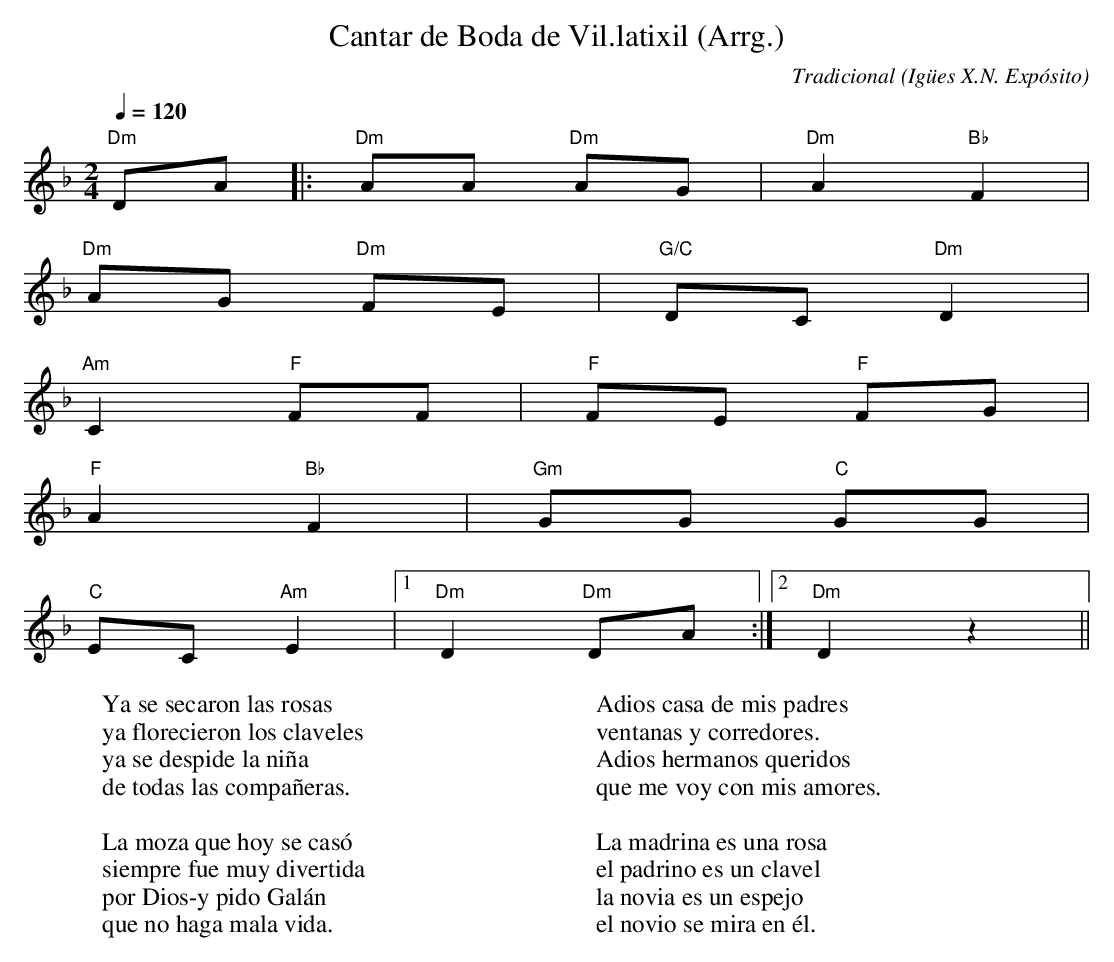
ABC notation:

X:1
T:Cantar de Boda de Vil.latixil (Arrg.)
C:Tradicional (Igües X.N. Expósito)
M:2/4
L:1/8
Q:1/4=120
W:Ya se secaron las rosas
W:ya florecieron los claveles
W:ya se despide la niña
W:de todas las compañeras.
W:
W:La moza que hoy se casó
W:siempre fue muy divertida
W:por Dios-y pido Galán
W:que no haga mala vida.
W:
W:Adios casa de mis padres
W:ventanas y corredores.
W:Adios hermanos queridos
W:que me voy con mis amores.
W:
W:La madrina es una rosa
W:el padrino es un clavel
W:la novia es un espejo
W:el novio se mira en él.
K:Dm
"Dm"DA|:"Dm"AA "Dm"AG|"Dm"A2 "Bb"F2|
"Dm"AG "Dm"FE|"G/C"DC "Dm"D2|
"Am"C2 "F"FF|"F"FE "F"FG|
"F"A2 "Bb"F2|"Gm"GG "C"GG|
"C"EC "Am"E2|[1 "Dm"D2 "Dm"DA:|[2 "Dm"D2 z2||
